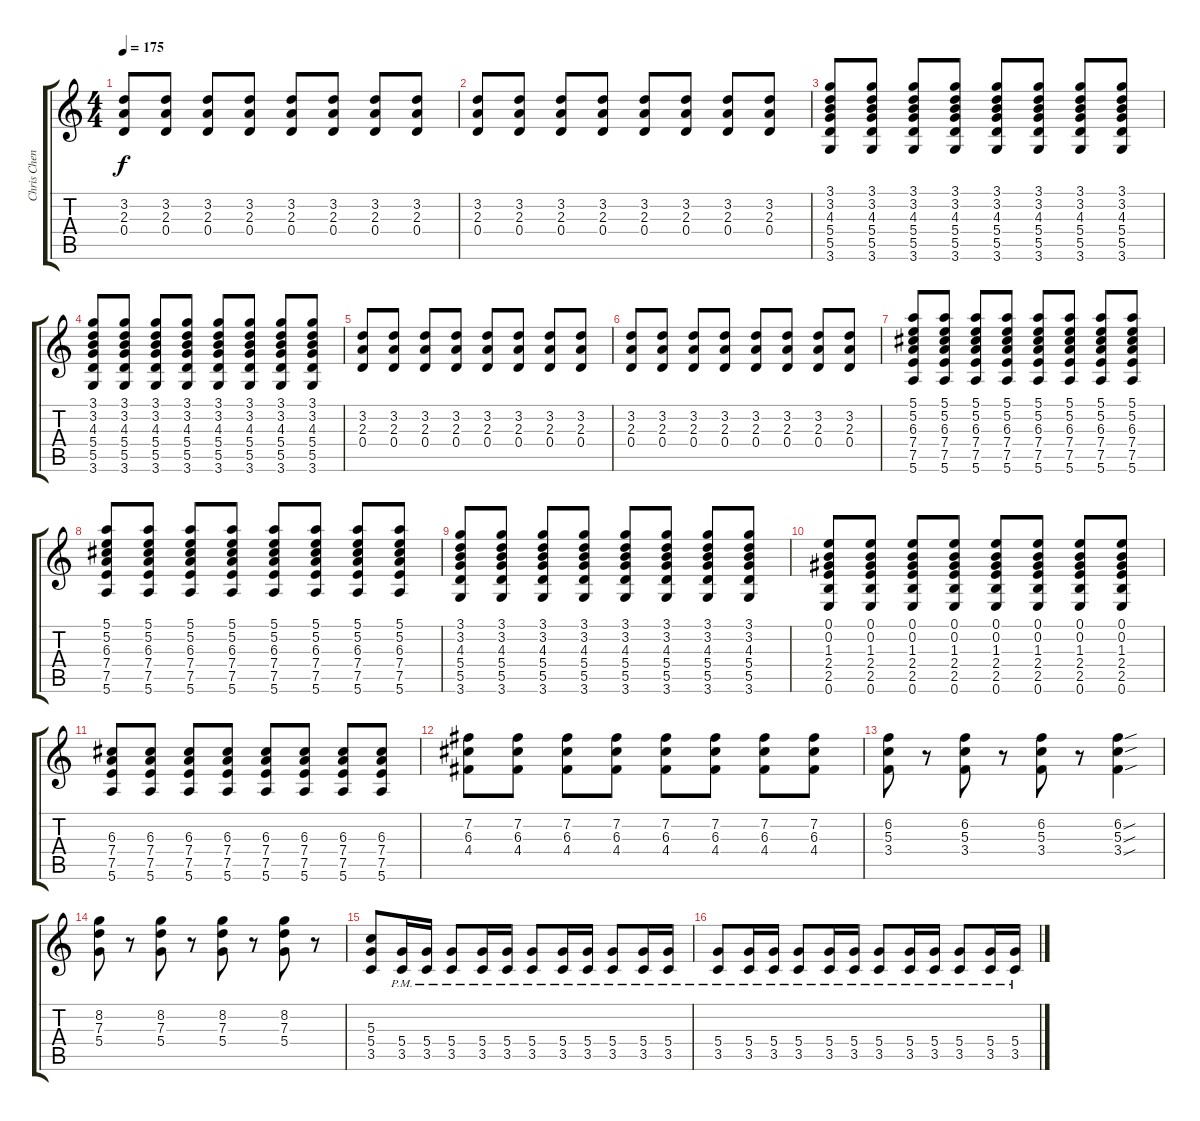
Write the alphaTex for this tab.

\track ("Chris Cheney" "Chris Chen") {instrument distortionguitar}
\staff {score tabs}
\tuning (E4 B3 G3 D3 A2 E2) {hide}
\ts (4 4)
\tempo 175
\clef g2
\ks c
(3.2 2.3 0.4).8{dy f} (3.2 2.3 0.4).8 (3.2 2.3 0.4).8 (3.2 2.3 0.4).8 (3.2 2.3 0.4).8 (3.2 2.3 0.4).8 (3.2 2.3 0.4).8 (3.2 2.3 0.4).8 |
(3.2 2.3 0.4).8 (3.2 2.3 0.4).8 (3.2 2.3 0.4).8 (3.2 2.3 0.4).8 (3.2 2.3 0.4).8 (3.2 2.3 0.4).8 (3.2 2.3 0.4).8 (3.2 2.3 0.4).8 |
(3.1 3.2 4.3 5.4 5.5 3.6).8 (3.1 3.2 4.3 5.4 5.5 3.6).8 (3.1 3.2 4.3 5.4 5.5 3.6).8 (3.1 3.2 4.3 5.4 5.5 3.6).8 (3.1 3.2 4.3 5.4 5.5 3.6).8 (3.1 3.2 4.3 5.4 5.5 3.6).8 (3.1 3.2 4.3 5.4 5.5 3.6).8 (3.1 3.2 4.3 5.4 5.5 3.6).8 |
(3.1 3.2 4.3 5.4 5.5 3.6).8 (3.1 3.2 4.3 5.4 5.5 3.6).8 (3.1 3.2 4.3 5.4 5.5 3.6).8 (3.1 3.2 4.3 5.4 5.5 3.6).8 (3.1 3.2 4.3 5.4 5.5 3.6).8 (3.1 3.2 4.3 5.4 5.5 3.6).8 (3.1 3.2 4.3 5.4 5.5 3.6).8 (3.1 3.2 4.3 5.4 5.5 3.6).8 |
(3.2 2.3 0.4).8 (3.2 2.3 0.4).8 (3.2 2.3 0.4).8 (3.2 2.3 0.4).8 (3.2 2.3 0.4).8 (3.2 2.3 0.4).8 (3.2 2.3 0.4).8 (3.2 2.3 0.4).8 |
(3.2 2.3 0.4).8 (3.2 2.3 0.4).8 (3.2 2.3 0.4).8 (3.2 2.3 0.4).8 (3.2 2.3 0.4).8 (3.2 2.3 0.4).8 (3.2 2.3 0.4).8 (3.2 2.3 0.4).8 |
(5.1 5.2 6.3 7.4 7.5 5.6).8 (5.1 5.2 6.3 7.4 7.5 5.6).8 (5.1 5.2 6.3 7.4 7.5 5.6).8 (5.1 5.2 6.3 7.4 7.5 5.6).8 (5.1 5.2 6.3 7.4 7.5 5.6).8 (5.1 5.2 6.3 7.4 7.5 5.6).8 (5.1 5.2 6.3 7.4 7.5 5.6).8 (5.1 5.2 6.3 7.4 7.5 5.6).8 |
(5.1 5.2 6.3 7.4 7.5 5.6).8 (5.1 5.2 6.3 7.4 7.5 5.6).8 (5.1 5.2 6.3 7.4 7.5 5.6).8 (5.1 5.2 6.3 7.4 7.5 5.6).8 (5.1 5.2 6.3 7.4 7.5 5.6).8 (5.1 5.2 6.3 7.4 7.5 5.6).8 (5.1 5.2 6.3 7.4 7.5 5.6).8 (5.1 5.2 6.3 7.4 7.5 5.6).8 |
(3.1 3.2 4.3 5.4 5.5 3.6).8 (3.1 3.2 4.3 5.4 5.5 3.6).8 (3.1 3.2 4.3 5.4 5.5 3.6).8 (3.1 3.2 4.3 5.4 5.5 3.6).8 (3.1 3.2 4.3 5.4 5.5 3.6).8 (3.1 3.2 4.3 5.4 5.5 3.6).8 (3.1 3.2 4.3 5.4 5.5 3.6).8 (3.1 3.2 4.3 5.4 5.5 3.6).8 |
(0.1 0.2 1.3 2.4 2.5 0.6).8 (0.1 0.2 1.3 2.4 2.5 0.6).8 (0.1 0.2 1.3 2.4 2.5 0.6).8 (0.1 0.2 1.3 2.4 2.5 0.6).8 (0.1 0.2 1.3 2.4 2.5 0.6).8 (0.1 0.2 1.3 2.4 2.5 0.6).8 (0.1 0.2 1.3 2.4 2.5 0.6).8 (0.1 0.2 1.3 2.4 2.5 0.6).8 |
(6.3 7.4 7.5 5.6).8 (6.3 7.4 7.5 5.6).8 (6.3 7.4 7.5 5.6).8 (6.3 7.4 7.5 5.6).8 (6.3 7.4 7.5 5.6).8 (6.3 7.4 7.5 5.6).8 (6.3 7.4 7.5 5.6).8 (6.3 7.4 7.5 5.6).8 |
(7.2 6.3 4.4).8 (7.2 6.3 4.4).8 (7.2 6.3 4.4).8 (7.2 6.3 4.4).8 (7.2 6.3 4.4).8 (7.2 6.3 4.4).8 (7.2 6.3 4.4).8 (7.2 6.3 4.4).8 |
(6.2 5.3 3.4).8 r.8 (6.2 5.3 3.4).8 r.8 (6.2 5.3 3.4).8 r.8 (6.2{sou} 5.3{sou} 3.4{sou}).4 |
(8.2 7.3 5.4).8 r.8 (8.2 7.3 5.4).8 r.8 (8.2 7.3 5.4).8 r.8 (8.2 7.3 5.4).8 r.8 |
(5.3 5.4 3.5).8 (5.4{pm} 3.5{pm}).16 (5.4{pm} 3.5{pm}).16 (5.4{pm} 3.5{pm}).8 (5.4{pm} 3.5{pm}).16 (5.4{pm} 3.5{pm}).16 (5.4{pm} 3.5{pm}).8 (5.4{pm} 3.5{pm}).16 (5.4{pm} 3.5{pm}).16 (5.4{pm} 3.5{pm}).8 (5.4{pm} 3.5{pm}).16 (5.4{pm} 3.5{pm}).16 |
(5.4{pm} 3.5{pm}).8 (5.4{pm} 3.5{pm}).16 (5.4{pm} 3.5{pm}).16 (5.4{pm} 3.5{pm}).8 (5.4{pm} 3.5{pm}).16 (5.4{pm} 3.5{pm}).16 (5.4{pm} 3.5{pm}).8 (5.4{pm} 3.5{pm}).16 (5.4{pm} 3.5{pm}).16 (5.4{pm} 3.5{pm}).8 (5.4{pm} 3.5{pm}).16 (5.4{pm} 3.5{pm}).16
